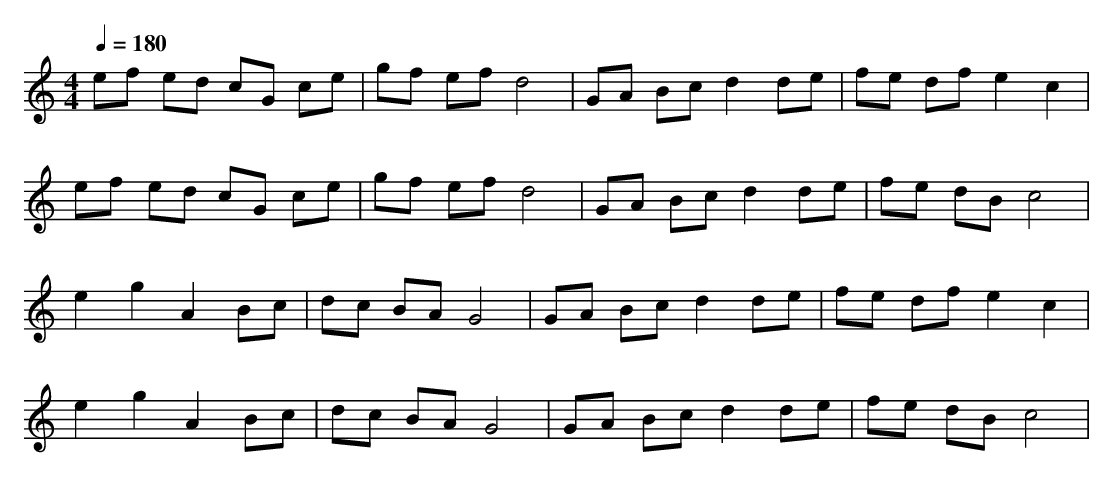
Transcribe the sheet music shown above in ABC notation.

X:1
T:
M: 4/4
L: 1/8
Q:1/4=180
K:C % 0 sharps
ef ed cG ce|gf ef d4|GA Bc d2 de|fe df e2 c2|
ef ed cG ce|gf ef d4|GA Bc d2 de|fe dB c4|
e2 g2 A2 Bc|dc BA G4|GA Bc d2 de|fe df e2 c2|
e2 g2 A2 Bc|dc BA G4|GA Bc d2 de|fe dB c4|
